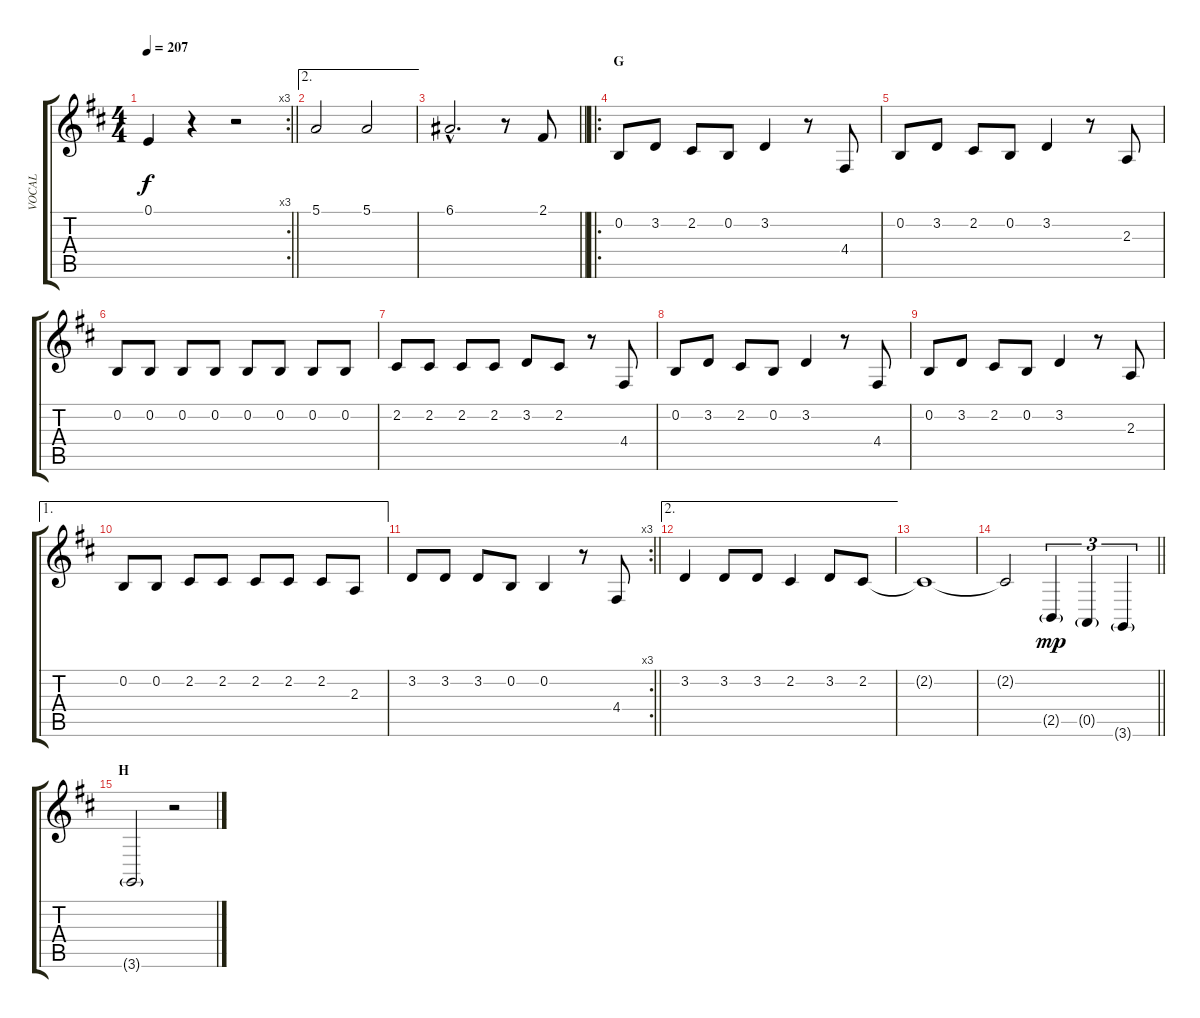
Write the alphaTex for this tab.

\track ("VOCAL" "VOCAL") {instrument oboe}
\staff {score tabs}
\tuning (E4 B3 G3 D3 A2 E2) {hide}
\rc 3
\ts (4 4)
\tempo 207
\clef g2
\barLineRight lightlight
\ks d
0.1.4{dy f} r.4 r.2 |
\ae 2
5.1.2 5.1.2 |
\barLineRight lightlight
6.1{hac}.2{d} r.8 2.1.8 |
\ro
\section ("" "G")
0.2.8 3.2.8 2.2.8 0.2.8 3.2.4 r.8 4.4.8 |
0.2.8 3.2.8 2.2.8 0.2.8 3.2.4 r.8 2.3.8 |
0.2.8 0.2.8 0.2.8 0.2.8 0.2.8 0.2.8 0.2.8 0.2.8 |
2.2.8 2.2.8 2.2.8 2.2.8 3.2.8 2.2.8 r.8 4.4.8 |
0.2.8 3.2.8 2.2.8 0.2.8 3.2.4 r.8 4.4.8 |
0.2.8 3.2.8 2.2.8 0.2.8 3.2.4 r.8 2.3.8 |
\ae 1
0.2.8 0.2.8 2.2.8 2.2.8 2.2.8 2.2.8 2.2.8 2.3.8 |
\rc 3
\barLineRight lightlight
3.2.8 3.2.8 3.2.8 0.2.8 0.2.4 r.8 4.4.8 |
\ae 2
3.2.4 3.2.8 3.2.8 2.2.4 3.2.8 2.2.8 |
2.2{t}.1 |
\barLineRight lightlight
2.2{t}.2 2.5{g}.4{tu (3 2) dy mp} 0.5{g}.4{tu (3 2)} 3.6{g}.4{tu (3 2)} |
\section ("" "H")
3.6{g}.2 r.2
